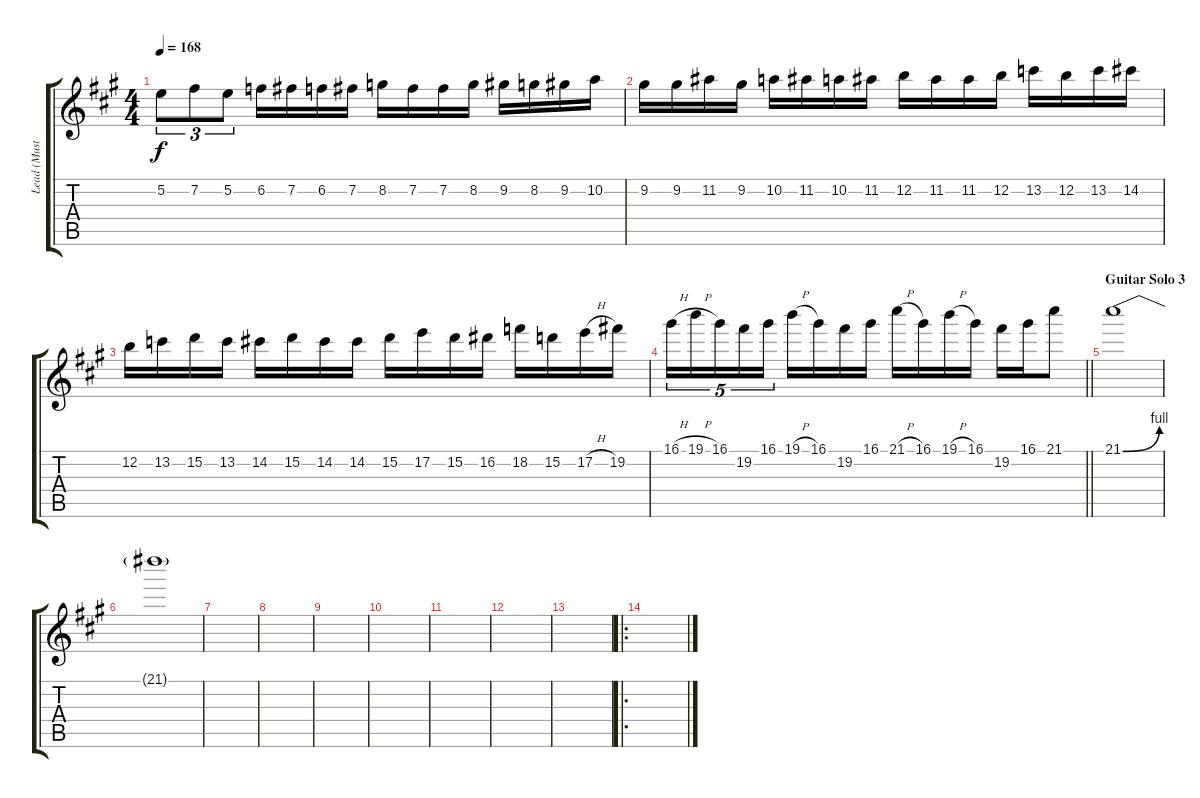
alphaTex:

\track ("Lead (Mustaine)" "Lead (Must") {instrument distortionguitar}
\staff {score tabs}
\tuning (E4 B3 G3 D3 A2 E2) {hide}
\ts (4 4)
\tempo 168
\clef g2
\ks a
5.2.8{tu (3 2) dy f} 7.2.8{tu (3 2)} 5.2.8{tu (3 2)} 6.2.16 7.2.16 6.2.16 7.2.16 8.2.16 7.2.16 7.2.16 8.2.16 9.2.16 8.2.16 9.2.16 10.2.16 |
9.2.16 9.2.16 11.2.16 9.2.16 10.2.16 11.2.16 10.2.16 11.2.16 12.2.16 11.2.16 11.2.16 12.2.16 13.2.16 12.2.16 13.2.16 14.2.16 |
12.2.16 13.2.16 15.2.16 13.2.16 14.2.16 15.2.16 14.2.16 14.2.16 15.2.16 17.2.16 15.2.16 16.2.16 18.2.16 15.2.16 17.2{h}.16 19.2.16 |
\barLineRight lightlight
16.1{h}.16{tu (5 4)} 19.1{h}.16{tu (5 4)} 16.1.16{tu (5 4)} 19.2.16{tu (5 4)} 16.1.16{tu (5 4)} 19.1{h}.16 16.1.16 19.2.16 16.1.16 21.1{h}.16 16.1.16 19.1{h}.16 16.1.16 19.2.16 16.1.16 21.1.8 |
\section ("" "Guitar Solo 3")
21.1{be (bend 0 0 60 4)}.1 |
21.1{t}.1{volume 0} |
|
|
|
|
|
|
|
\ro
